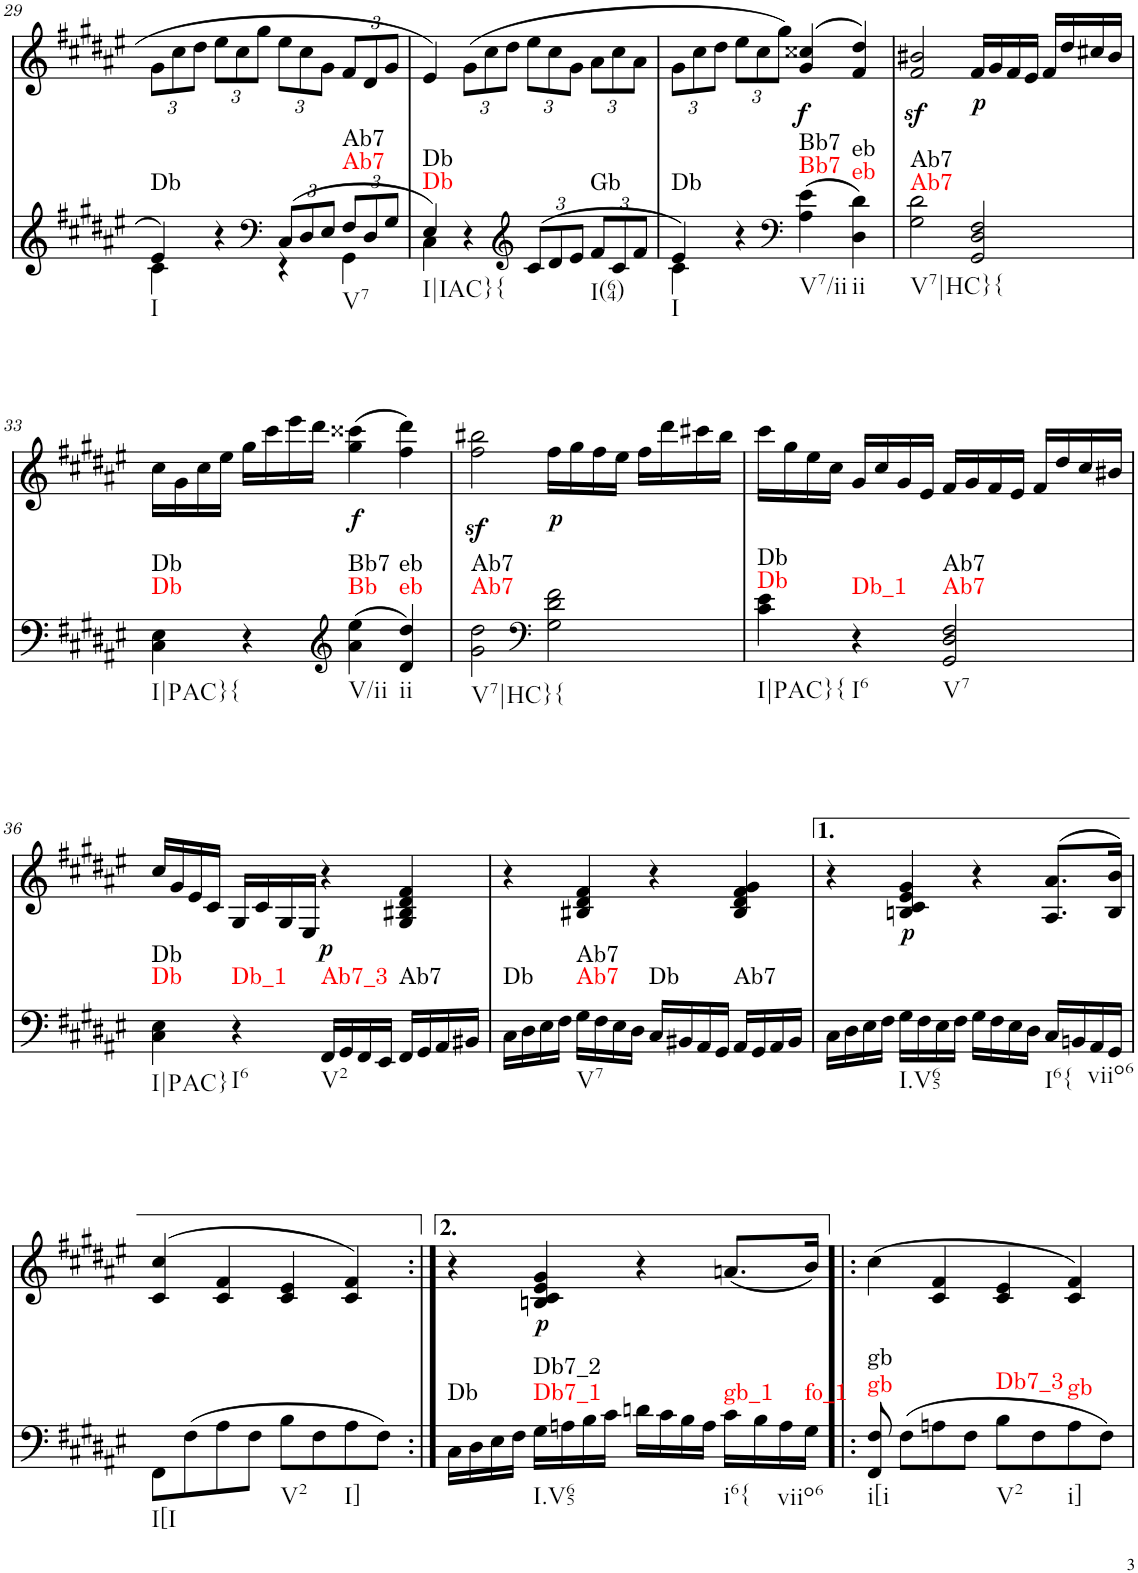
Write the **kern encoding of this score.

**kern	**harte	**kern	**text	**dynam
*part2	*part2	*part1	*part1	*part1
*staff2	*	*staff1	*staff1	*staff1
*I"piano	*	*I"piano	*	*
*I'Pno	*	*I'Pno	*	*
!!LO:PB:g=z
*clefG2	*	*clefG2	*	*
*k[f#c#g#d#a#e#]	*	*k[f#c#g#d#a#e#]	*	*
*F#:	*	*F#:	*	*
*M4/4	*	*M4/4	*	*
*met(c)	*	*met(c)	*	*
=29	=29	=29	=29	=29
*^	*	*	*	*
*	*	*	*Xbrackettup	*	*
!	!	!LO:H:kt=Db	!	!	!
4e#/	4c#\	N	12g#\L	.	.
.	.	.	12cc#\	.	.
.	.	.	12dd#\J	.	.
4r	4ryy	.	12ee#\L	.	.
.	.	.	12cc#\	.	.
.	.	.	12gg#\J	.	.
*clefF4	*	*	*	*	*
*Xbrackettup	*	*	*	*	*
(12C#/L	4r	.	12ee#\L	.	.
12D#/	.	.	12cc#\	.	.
12E#/J	.	.	12g#\J	.	.
!	!	!LO:H:n=1:kt=Ab7	!	!	!
!	!	!LO:H:n=2:kt=Ab7	!	!	!
12F#/L	4GG#\	N N	12f#/L	.	.
12D#/	.	.	12d#/	.	.
12G#/J	.	.	12g#/J	.	.
=30	=30	=30	=30	=30	=30
!	!	!LO:H:n=1:kt=Db	!	!	!
!	!	!LO:H:n=2:kt=Db	!	!	!
4E#/)	4C#\	N N	4e#/	.	.
4r	2.ryy	.	(12g#\L	.	.
.	.	.	12cc#\	.	.
.	.	.	12dd#\J	.	.
*clefG2	*	*	*	*	*
(12c#/L	.	.	12ee#\L	.	.
12d#/	.	.	12cc#\	.	.
12e#/J	.	.	12g#\J	.	.
!	!	!LO:H:kt=Gb	!	!	!
12f#/L	.	N	12a#\L	.	.
12c#/	.	.	12cc#\	.	.
12f#/J	.	.	12a#\J	.	.
=31	=31	=31	=31	=31	=31
!	!	!LO:H:kt=Db	!	!	!
4e#/)	4c#\	N	12g#\L	.	.
.	.	.	12cc#\	.	.
.	.	.	12dd#\J	.	.
4r	2.ryy	.	12ee#\L	.	.
.	.	.	12cc#\	.	.
.	.	.	12gg#\J)	.	.
*clefF4	*	*	*	*	*
!	!	!LO:H:n=1:kt=Bb7	!	!	!LO:DY:b
!	!	!LO:H:n=2:kt=Bb7	!	!	!
(>4A#\ 4e#\	.	N N	(>4g#/ 4cc##X/	.	f
!	!	!LO:H:n=1:kt=eb	!	!	!
!	!	!LO:H:n=2:kt=eb	!	!	!
4D#\ 4d#\)	.	N N	4f#/ 4dd#/)	.	.
*v	*v	*	*	*	*
=32	=32	=32	=32	=32
!	!LO:H:n=1:kt=Ab7	!	!	!
!	!LO:H:n=2:kt=Ab7	!	!	!
2G#\ 2d#\	N N	2f#/z< 2b#X/z<	.	.
!	!	!	!LO:LY:b	!
2GG#/ 2D#/ 2F#/	.	16f#/LL	.	.
.	.	16g#/	.	.
.	.	16f#/	.	.
.	.	16e#/JJ	.	.
.	.	16f#/LL	.	.
.	.	16dd#/	.	.
.	.	16cc#X/	.	.
.	.	16b#/JJ	.	.
!!LO:LB:g=z
=33	=33	=33	=33	=33
!	!LO:H:n=1:kt=Db	!	!	!
!	!LO:H:n=2:kt=Db	!	!	!
4C#\ 4E#\	N N	16cc#\LL	.	.
.	.	16g#\	.	.
.	.	16cc#\	.	.
.	.	16ee#\JJ	.	.
4r	.	16gg#\LL	.	.
.	.	16ccc#\	.	.
.	.	16eee#\	.	.
.	.	16ddd#\JJ	.	.
*clefG2	*	*	*	*
!	!LO:H:n=1:kt=Bb	!	!LO:LY:b	!
!	!LO:H:n=2:kt=Bb7	!	!	!
(4a#\ 4ee#\	N N	(4gg#\ 4ccc##X\	.	.
!	!LO:H:n=1:kt=eb	!	!	!
!	!LO:H:n=2:kt=eb	!	!	!
4d#/ 4dd#/)	N N	4ff#\ 4ddd#\)	.	.
=34	=34	=34	=34	=34
!	!LO:H:n=1:kt=Ab7	!	!	!
!	!LO:H:n=2:kt=Ab7	!	!	!
2g#\ 2dd#\	N N	2ff#\z< 2bb#X\z<	.	.
*clefF4	*	*	*	*
!	!	!	!LO:LY:b	!
2G#\ 2d#\ 2f#\	.	16ff#\LL	.	.
.	.	16gg#\	.	.
.	.	16ff#\	.	.
.	.	16ee#\JJ	.	.
.	.	16ff#\LL	.	.
.	.	16ddd#\	.	.
.	.	16ccc#X\	.	.
.	.	16bb#\JJ	.	.
=35	=35	=35	=35	=35
!	!LO:H:n=1:kt=Db	!	!	!
!	!LO:H:n=2:kt=Db	!	!	!
4c#\ 4e#\	N N	16ccc#\LL	.	.
.	.	16gg#\	.	.
.	.	16ee#\	.	.
.	.	16cc#\JJ	.	.
!	!LO:H:kt=Db_1	!	!	!
4r	N	16g#/LL	.	.
.	.	16cc#/	.	.
.	.	16g#/	.	.
.	.	16e#/JJ	.	.
!	!LO:H:n=1:kt=Ab7	!	!	!
!	!LO:H:n=2:kt=Ab7	!	!	!
2GG#/ 2D#/ 2F#/	N N	16f#/LL	.	.
.	.	16g#/	.	.
.	.	16f#/	.	.
.	.	16e#/JJ	.	.
.	.	16f#/LL	.	.
.	.	16dd#/	.	.
.	.	16cc#/	.	.
.	.	16b#X/JJ	.	.
!!LO:LB:g=z
=36	=36	=36	=36	=36
!	!LO:H:n=1:kt=Db	!	!	!
!	!LO:H:n=2:kt=Db	!	!	!
4C#\ 4E#\	N N	16cc#/LL	.	.
.	.	16g#/	.	.
.	.	16e#/	.	.
.	.	16c#/JJ	.	.
!	!LO:H:kt=Db_1	!	!	!
4r	N	16G#/LL	.	.
.	.	16c#/	.	.
.	.	16G#/	.	.
.	.	16E#/JJ	.	.
!	!LO:H:kt=Ab7_3	!	!	!LO:DY:b
16FF#/LL	N	4r	.	p
16GG#/	.	.	.	.
16FF#/	.	.	.	.
16EE#/JJ	.	.	.	.
!	!LO:H:kt=Ab7	!	!	!
16FF#/LL	N	4G#/ 4B#X/ 4d#/ 4f#/	.	.
16GG#/	.	.	.	.
16AA#/	.	.	.	.
16BB#X/JJ	.	.	.	.
=37	=37	=37	=37	=37
!	!LO:H:kt=Db	!	!	!
16C#\LL	N	4r	.	.
16D#\	.	.	.	.
16E#\	.	.	.	.
16F#\JJ	.	.	.	.
!	!LO:H:n=1:kt=Ab7	!	!	!
!	!LO:H:n=2:kt=Ab7	!	!	!
16G#\LL	N N	4B#X/ 4d#/ 4f#/	.	.
16F#\	.	.	.	.
16E#\	.	.	.	.
16D#\JJ	.	.	.	.
!	!LO:H:kt=Db	!	!	!
16C#/LL	N	4r	.	.
16BB#X/	.	.	.	.
16AA#/	.	.	.	.
16GG#/JJ	.	.	.	.
!	!LO:H:kt=Ab7	!	!	!
16AA#/LL	N	4B#/ 4d#/ 4f#/ 4g#/	.	.
16GG#/	.	.	.	.
16AA#/	.	.	.	.
16BB#/JJ	.	.	.	.
=38	=38	=38	=38	=38
16C#\LL	.	4r	.	.
16D#\	.	.	.	.
16E#\	.	.	.	.
16F#\JJ	.	.	.	.
!	!	!	!LO:LY:b	!
16G#\LL	.	4Bn/ 4c#/ 4e#/ 4g#/	.	.
16F#\	.	.	.	.
16E#\	.	.	.	.
16F#\JJ	.	.	.	.
16G#\LL	.	4r	.	.
16F#\	.	.	.	.
16E#\	.	.	.	.
16D#\JJ	.	.	.	.
16C#/LL	.	(>8.A#/ 8.a#/L	.	.
16BBn/	.	.	.	.
16AA#/	.	.	.	.
16GG#/JJ	.	16B/ 16b/Jk)	.	.
!!LO:LB:g=z
=38X2	=38X2	=38X2	=38X2	=38X2
8FF#\L	.	(>4c#/ 4cc#/	.	.
(8F#\	.	.	.	.
8A#\	.	4c#/ 4f#/	.	.
8F#\J	.	.	.	.
8B\L	.	4c#/ 4e#/	.	.
8F#\	.	.	.	.
8A#\	.	4c#/ 4f#/)	.	.
8F#\J)	.	.	.	.
=38X3:|!	=38X3:|!	=38X3:|!	=38X3:|!	=38X3:|!
!	!LO:H:kt=Db	!	!	!
16C#\LL	N	4r	.	.
16D#\	.	.	.	.
16E#\	.	.	.	.
16F#\JJ	.	.	.	.
!	!LO:H:n=1:kt=Db7_1	!	!LO:LY:b	!
!	!LO:H:n=2:kt=Db7_2	!	!	!
16G#\LL	N N	4Bn/ 4c#/ 4e#/ 4g#/	.	.
16An\	.	.	.	.
16B\	.	.	.	.
16c#\JJ	.	.	.	.
16dn\LL	.	4r	.	.
16c#\	.	.	.	.
16B\	.	.	.	.
16A\JJ	.	.	.	.
!	!LO:H:kt=gb_1	!	!	!
16c#\LL	N	(8.an/L	.	.
16B\	.	.	.	.
16A\	.	.	.	.
!	!LO:H:kt=fo_1	!	!	!
16G#\JJ	N	16b/Jk)	.	.
=39!|:	=39!|:	=39!|:	=39!|:	=39!|:
!	!LO:H:n=1:kt=gb	!	!	!
!	!LO:H:n=2:kt=gb	!	!	!
8FF#/ 8F#/	N N	(4cc#\	.	.
(8F#\L	.	.	.	.
8An\	.	4c#/ 4f#/	.	.
8F#\J	.	.	.	.
!	!LO:H:kt=Db7_3	!	!	!
8B\L	N	4c#/ 4e#/	.	.
8F#\	.	.	.	.
!	!LO:H:kt=gb	!	!	!
8A\	N	4c#/ 4f#/)	.	.
8F#\J)	.	.	.	.
=	=	=	=	=
*-	*-	*-	*-	*-
